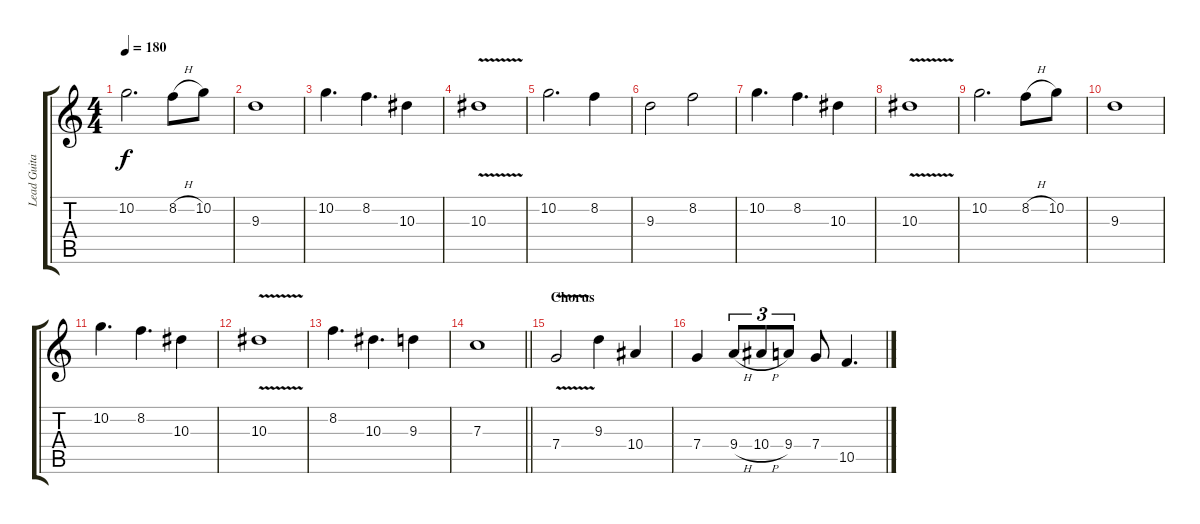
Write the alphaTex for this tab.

\track ("Lead Guitar" "Lead Guita") {instrument overdrivenguitar}
\staff {score tabs}
\tuning (D4 A3 F3 C3 G2 D2) {hide}
\ts (4 4)
\tempo 180
\clef g2
\ks c
10.2.2{d dy f} 8.2{h}.8 10.2.8 |
9.3.1 |
10.2.4{d} 8.2.4{d} 10.3.4 |
10.3{v}.1 |
10.2.2{d} 8.2.4 |
9.3.2 8.2.2 |
10.2.4{d} 8.2.4{d} 10.3.4 |
10.3{v}.1 |
10.2.2{d} 8.2{h}.8 10.2.8 |
9.3.1 |
10.2.4{d} 8.2.4{d} 10.3.4 |
10.3{v}.1 |
8.2.4{d} 10.3.4{d} 9.3.4 |
\barLineRight lightlight
7.3.1 |
\section ("" "Chorus")
7.4{v}.2 9.3.4 10.4.4 |
7.4.4 9.4{h}.8{tu (3 2)} 10.4{h}.8{tu (3 2)} 9.4.8{tu (3 2)} 7.4.8 10.5.4{d}
